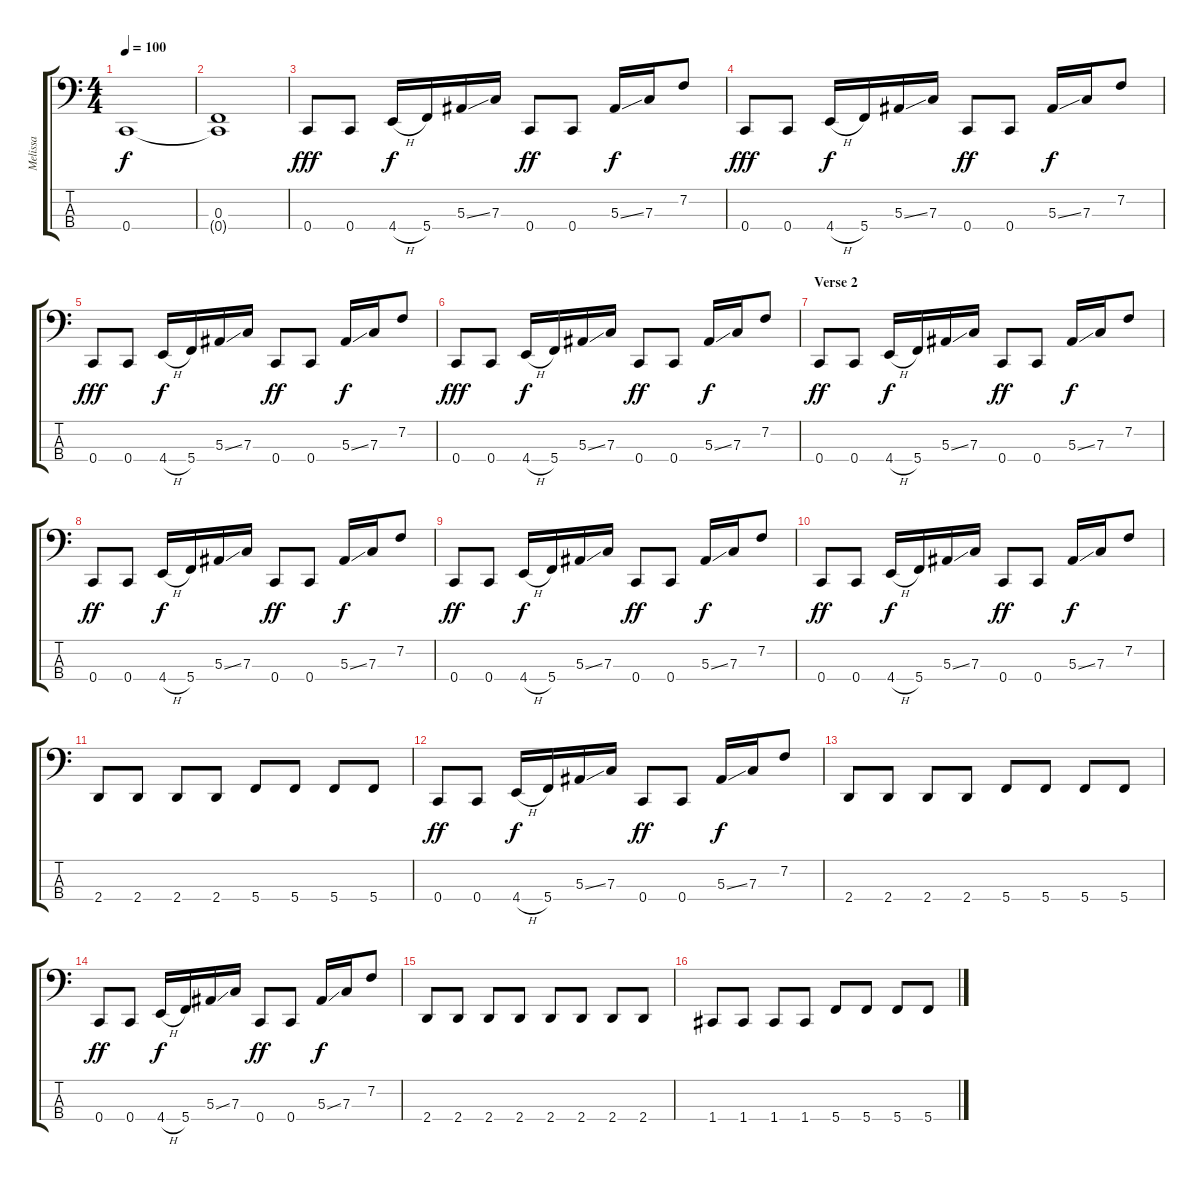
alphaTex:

\track ("Melissa" "Melissa") {instrument electricbasspick}
\staff {score tabs}
\tuning (Eb2 Bb1 F1 C1) {hide}
\ts (4 4)
\tempo 100
\clef f4
\ks c
0.4.1{dy f} |
(0.3{t} 0.4{t}).1 |
0.4.8{dy fff} 0.4.8 4.4{h}.16{dy f} 5.4.16 5.3{ss}.16 7.3.16 0.4.8{dy ff} 0.4.8 5.3{ss}.16{dy f} 7.3.16 7.2.8 |
0.4.8{dy fff} 0.4.8 4.4{h}.16{dy f} 5.4.16 5.3{ss}.16 7.3.16 0.4.8{dy ff} 0.4.8 5.3{ss}.16{dy f} 7.3.16 7.2.8 |
0.4.8{dy fff} 0.4.8 4.4{h}.16{dy f} 5.4.16 5.3{ss}.16 7.3.16 0.4.8{dy ff} 0.4.8 5.3{ss}.16{dy f} 7.3.16 7.2.8 |
0.4.8{dy fff} 0.4.8 4.4{h}.16{dy f} 5.4.16 5.3{ss}.16 7.3.16 0.4.8{dy ff} 0.4.8 5.3{ss}.16{dy f} 7.3.16 7.2.8 |
\section ("" "Verse 2")
0.4.8{dy ff} 0.4.8 4.4{h}.16{dy f} 5.4.16 5.3{ss}.16 7.3.16 0.4.8{dy ff} 0.4.8 5.3{ss}.16{dy f} 7.3.16 7.2.8 |
0.4.8{dy ff} 0.4.8 4.4{h}.16{dy f} 5.4.16 5.3{ss}.16 7.3.16 0.4.8{dy ff} 0.4.8 5.3{ss}.16{dy f} 7.3.16 7.2.8 |
0.4.8{dy ff} 0.4.8 4.4{h}.16{dy f} 5.4.16 5.3{ss}.16 7.3.16 0.4.8{dy ff} 0.4.8 5.3{ss}.16{dy f} 7.3.16 7.2.8 |
0.4.8{dy ff} 0.4.8 4.4{h}.16{dy f} 5.4.16 5.3{ss}.16 7.3.16 0.4.8{dy ff} 0.4.8 5.3{ss}.16{dy f} 7.3.16 7.2.8 |
2.4.8 2.4.8 2.4.8 2.4.8 5.4.8 5.4.8 5.4.8 5.4.8 |
0.4.8{dy ff} 0.4.8 4.4{h}.16{dy f} 5.4.16 5.3{ss}.16 7.3.16 0.4.8{dy ff} 0.4.8 5.3{ss}.16{dy f} 7.3.16 7.2.8 |
2.4.8 2.4.8 2.4.8 2.4.8 5.4.8 5.4.8 5.4.8 5.4.8 |
0.4.8{dy ff} 0.4.8 4.4{h}.16{dy f} 5.4.16 5.3{ss}.16 7.3.16 0.4.8{dy ff} 0.4.8 5.3{ss}.16{dy f} 7.3.16 7.2.8 |
2.4.8 2.4.8 2.4.8 2.4.8 2.4.8 2.4.8 2.4.8 2.4.8 |
1.4.8 1.4.8 1.4.8 1.4.8 5.4.8 5.4.8 5.4.8 5.4.8
